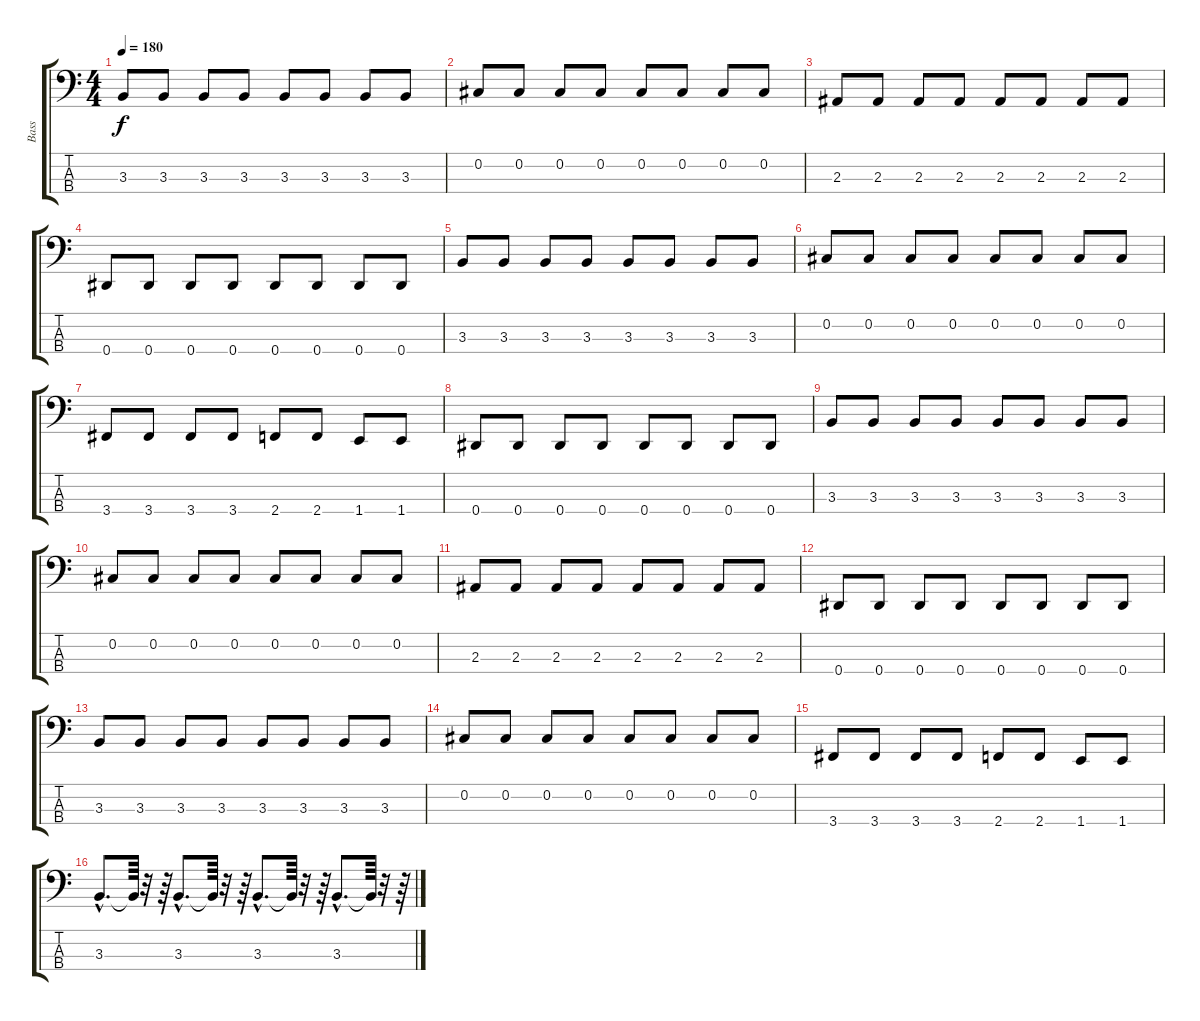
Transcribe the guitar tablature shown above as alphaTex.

\track ("Bass" "Bass") {instrument electricbasspick}
\staff {score tabs}
\tuning (Gb2 Db2 Ab1 Eb1) {hide}
\ts (4 4)
\tempo 180
\clef f4
\ks c
3.3.8{dy f} 3.3.8 3.3.8 3.3.8 3.3.8 3.3.8 3.3.8 3.3.8 |
0.2.8 0.2.8 0.2.8 0.2.8 0.2.8 0.2.8 0.2.8 0.2.8 |
2.3.8 2.3.8 2.3.8 2.3.8 2.3.8 2.3.8 2.3.8 2.3.8 |
0.4.8 0.4.8 0.4.8 0.4.8 0.4.8 0.4.8 0.4.8 0.4.8 |
3.3.8 3.3.8 3.3.8 3.3.8 3.3.8 3.3.8 3.3.8 3.3.8 |
0.2.8 0.2.8 0.2.8 0.2.8 0.2.8 0.2.8 0.2.8 0.2.8 |
3.4.8 3.4.8 3.4.8 3.4.8 2.4.8 2.4.8 1.4.8 1.4.8 |
0.4.8 0.4.8 0.4.8 0.4.8 0.4.8 0.4.8 0.4.8 0.4.8 |
3.3.8 3.3.8 3.3.8 3.3.8 3.3.8 3.3.8 3.3.8 3.3.8 |
0.2.8 0.2.8 0.2.8 0.2.8 0.2.8 0.2.8 0.2.8 0.2.8 |
2.3.8 2.3.8 2.3.8 2.3.8 2.3.8 2.3.8 2.3.8 2.3.8 |
0.4.8 0.4.8 0.4.8 0.4.8 0.4.8 0.4.8 0.4.8 0.4.8 |
3.3.8 3.3.8 3.3.8 3.3.8 3.3.8 3.3.8 3.3.8 3.3.8 |
0.2.8 0.2.8 0.2.8 0.2.8 0.2.8 0.2.8 0.2.8 0.2.8 |
3.4.8 3.4.8 3.4.8 3.4.8 2.4.8 2.4.8 1.4.8 1.4.8 |
3.3{hac}.8{d} 3.3{t}.64 r.32 r.64 3.3{hac}.8{d} 3.3{t}.64 r.32 r.64 3.3{hac}.8{d} 3.3{t}.64 r.32 r.64 3.3{hac}.8{d} 3.3{t}.64 r.32 r.64
